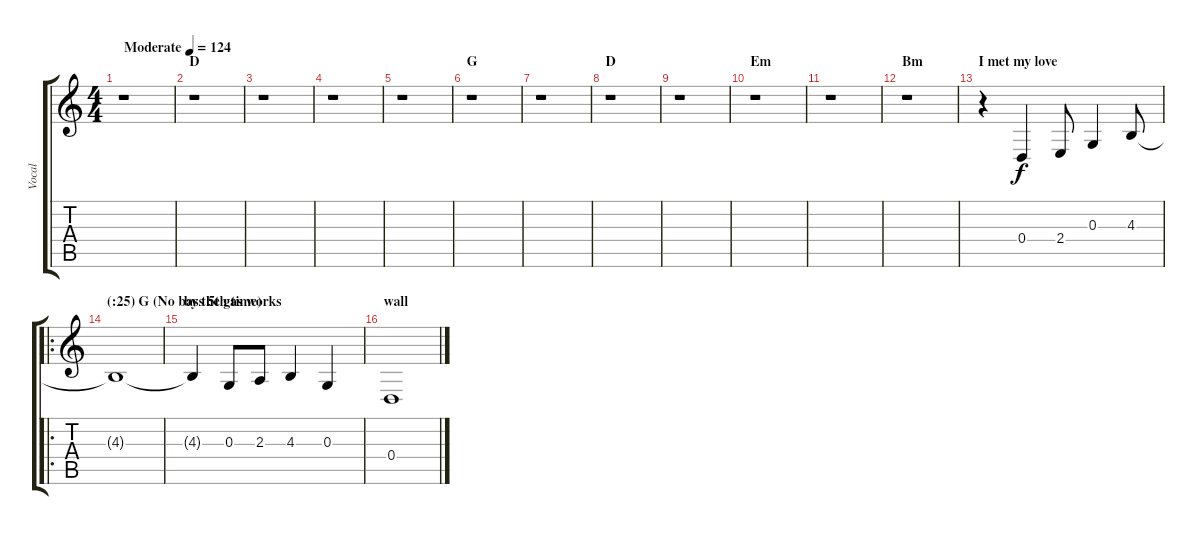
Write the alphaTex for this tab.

\track ("Vocal" "Vocal") {instrument altosax}
\staff {score tabs}
\tuning (E4 B3 G3 D3 A2 E2) {hide}
\ts (4 4)
\tempo (124 "Moderate")
\clef g2
\ks c
r.1{dy f instrument altosax} |
\section ("" "D")
r.1 |
r.1 |
r.1 |
r.1 |
\section ("" "G")
r.1 |
r.1 |
\section ("" "D")
r.1 |
r.1 |
\section ("" "Em")
r.1 |
r.1 |
\section ("" "Bm")
r.1 |
\section ("" "I met my love")
r.4 0.4.4 2.4.8 0.3.4 4.3.8 |
\ro
\section ("" "(:25) G (No bass 5th time)")
4.3{t}.1 |
\section ("" "by the gas works ")
4.3{t}.4 0.3.8 2.3.8 4.3.4 0.3.4 |
\section ("" "wall")
0.4.1
